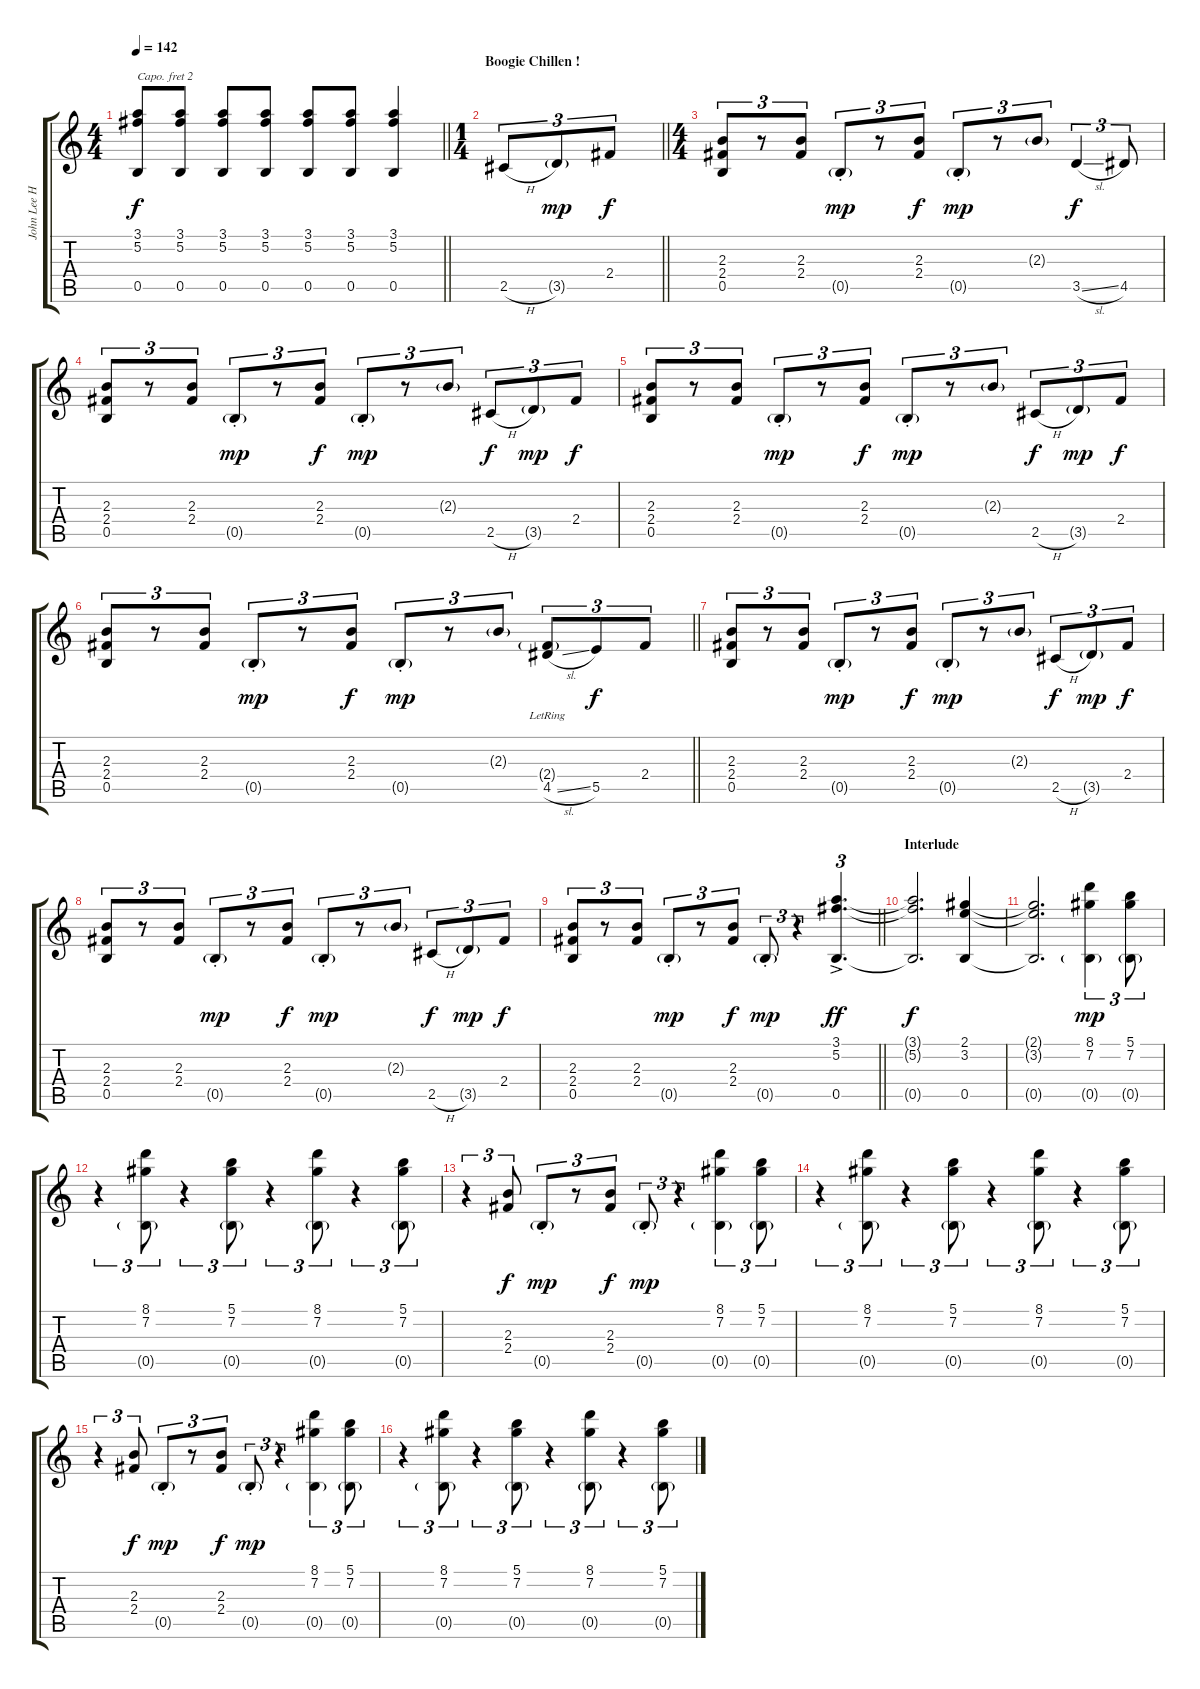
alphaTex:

\track ("John Lee Hooker" "John Lee H") {instrument acousticguitarnylon}
\staff {score tabs}
\capo 2
\tuning (E4 B3 G3 D3 A2 E2) {hide}
\ts (4 4)
\tempo 142
\clef g2
\barLineRight lightlight
\ks c
(3.1 5.2 0.5).8{dy f} (3.1 5.2 0.5).8 (3.1 5.2 0.5).8 (3.1 5.2 0.5).8 (3.1 5.2 0.5).8 (3.1 5.2 0.5).8 (3.1 5.2 0.5).4 |
\ts (1 4)
\section ("" "Boogie Chillen !")
\barLineRight lightlight
2.5{h}.8{tu (3 2)} 3.5{g}.8{tu (3 2) dy mp} 2.4.8{tu (3 2) dy f} |
\ts (4 4)
(2.3 2.4 0.5).8{tu (3 2)} r.8{tu (3 2)} (2.3 2.4).8{tu (3 2)} 0.5{g st}.8{tu (3 2) dy mp} r.8{tu (3 2)} (2.3 2.4).8{tu (3 2) dy f} 0.5{g st}.8{tu (3 2) dy mp} r.8{tu (3 2)} 2.3{g}.8{tu (3 2)} 3.5{sl}.4{tu (3 2) dy f} 4.5.8{tu (3 2)} |
(2.3 2.4 0.5).8{tu (3 2)} r.8{tu (3 2)} (2.3 2.4).8{tu (3 2)} 0.5{g st}.8{tu (3 2) dy mp} r.8{tu (3 2)} (2.3 2.4).8{tu (3 2) dy f} 0.5{g st}.8{tu (3 2) dy mp} r.8{tu (3 2)} 2.3{g}.8{tu (3 2)} 2.5{h}.8{tu (3 2) dy f} 3.5{g}.8{tu (3 2) dy mp} 2.4.8{tu (3 2) dy f} |
(2.3 2.4 0.5).8{tu (3 2)} r.8{tu (3 2)} (2.3 2.4).8{tu (3 2)} 0.5{g st}.8{tu (3 2) dy mp} r.8{tu (3 2)} (2.3 2.4).8{tu (3 2) dy f} 0.5{g st}.8{tu (3 2) dy mp} r.8{tu (3 2)} 2.3{g}.8{tu (3 2)} 2.5{h}.8{tu (3 2) dy f} 3.5{g}.8{tu (3 2) dy mp} 2.4.8{tu (3 2) dy f} |
\barLineRight lightlight
(2.3 2.4 0.5).8{tu (3 2)} r.8{tu (3 2)} (2.3 2.4).8{tu (3 2)} 0.5{g st}.8{tu (3 2) dy mp} r.8{tu (3 2)} (2.3 2.4).8{tu (3 2) dy f} 0.5{g st}.8{tu (3 2) dy mp} r.8{tu (3 2)} 2.3{g}.8{tu (3 2)} (2.4{g lr} 4.5{sl}).8{tu (3 2)} 5.5.8{tu (3 2) dy f} 2.4.8{tu (3 2)} |
(2.3 2.4 0.5).8{tu (3 2)} r.8{tu (3 2)} (2.3 2.4).8{tu (3 2)} 0.5{g st}.8{tu (3 2) dy mp} r.8{tu (3 2)} (2.3 2.4).8{tu (3 2) dy f} 0.5{g st}.8{tu (3 2) dy mp} r.8{tu (3 2)} 2.3{g}.8{tu (3 2)} 2.5{h}.8{tu (3 2) dy f} 3.5{g}.8{tu (3 2) dy mp} 2.4.8{tu (3 2) dy f} |
(2.3 2.4 0.5).8{tu (3 2)} r.8{tu (3 2)} (2.3 2.4).8{tu (3 2)} 0.5{g st}.8{tu (3 2) dy mp} r.8{tu (3 2)} (2.3 2.4).8{tu (3 2) dy f} 0.5{g st}.8{tu (3 2) dy mp} r.8{tu (3 2)} 2.3{g}.8{tu (3 2)} 2.5{h}.8{tu (3 2) dy f} 3.5{g}.8{tu (3 2) dy mp} 2.4.8{tu (3 2) dy f} |
\barLineRight lightlight
(2.3 2.4 0.5).8{tu (3 2)} r.8{tu (3 2)} (2.3 2.4).8{tu (3 2)} 0.5{g st}.8{tu (3 2) dy mp} r.8{tu (3 2)} (2.3 2.4).8{tu (3 2) dy f} 0.5{g st}.8{tu (3 2) dy mp} r.4{tu (3 2)} (3.1{ac} 5.2{ac} 0.5).4{d tu (3 2) dy ff} |
\section ("" "Interlude")
(3.1{t} 5.2{t} 0.5{t}).2{d dy f} (2.1 3.2 0.5).4 |
(2.1{t} 3.2{t} 0.5{t}).2{d} (8.1 7.2 0.5{g}).4{tu (3 2) dy mp} (5.1 7.2 0.5{g}).8{tu (3 2)} |
r.4{tu (3 2)} (8.1 7.2 0.5{g}).8{tu (3 2)} r.4{tu (3 2)} (5.1 7.2 0.5{g}).8{tu (3 2)} r.4{tu (3 2)} (8.1 7.2 0.5{g}).8{tu (3 2)} r.4{tu (3 2)} (5.1 7.2 0.5{g}).8{tu (3 2)} |
r.4{tu (3 2)} (2.3 2.4).8{tu (3 2) dy f} 0.5{g st}.8{tu (3 2) dy mp} r.8{tu (3 2)} (2.3 2.4).8{tu (3 2) dy f} 0.5{g st}.8{tu (3 2) dy mp} r.4{tu (3 2)} (8.1 7.2 0.5{g}).4{tu (3 2)} (5.1 7.2 0.5{g}).8{tu (3 2)} |
r.4{tu (3 2)} (8.1 7.2 0.5{g}).8{tu (3 2)} r.4{tu (3 2)} (5.1 7.2 0.5{g}).8{tu (3 2)} r.4{tu (3 2)} (8.1 7.2 0.5{g}).8{tu (3 2)} r.4{tu (3 2)} (5.1 7.2 0.5{g}).8{tu (3 2)} |
r.4{tu (3 2)} (2.3 2.4).8{tu (3 2) dy f} 0.5{g st}.8{tu (3 2) dy mp} r.8{tu (3 2)} (2.3 2.4).8{tu (3 2) dy f} 0.5{g st}.8{tu (3 2) dy mp} r.4{tu (3 2)} (8.1 7.2 0.5{g}).4{tu (3 2)} (5.1 7.2 0.5{g}).8{tu (3 2)} |
r.4{tu (3 2)} (8.1 7.2 0.5{g}).8{tu (3 2)} r.4{tu (3 2)} (5.1 7.2 0.5{g}).8{tu (3 2)} r.4{tu (3 2)} (8.1 7.2 0.5{g}).8{tu (3 2)} r.4{tu (3 2)} (5.1 7.2 0.5{g}).8{tu (3 2)}
